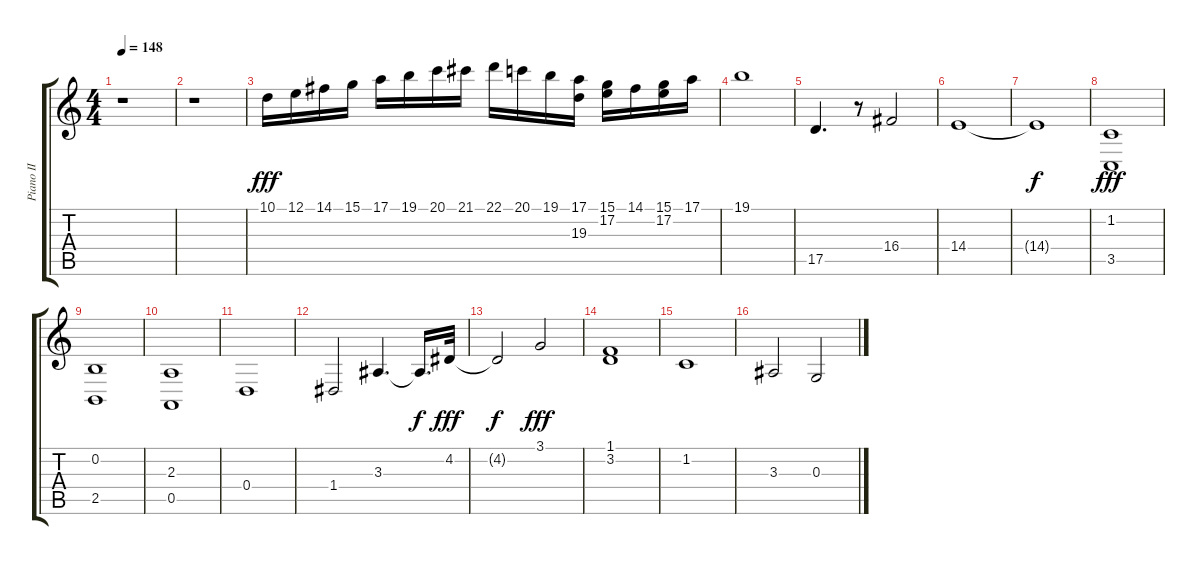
\track ("Piano II" "Piano II") {instrument stringensemble2}
\staff {score tabs}
\tuning (E4 B3 G3 D3 A2 E2) {hide}
\ts (4 4)
\tempo 148
\clef g2
\ks c
r.1{dy mf} |
r.1 |
10.1.16{dy fff instrument stringensemble1} 12.1.16 14.1.16 15.1.16 17.1.16 19.1.16 20.1.16 21.1.16 22.1.16 20.1.16 19.1.16 (17.1 19.3).16 (15.1 17.2).16 14.1.16 (15.1 17.2).16 17.1.16 |
19.1.1 |
17.5.4{d} r.8 16.4.2 |
14.4.1 |
14.4{t}.1{dy f} |
(1.2 3.5).1{dy fff} |
(0.2 2.5).1 |
(2.3 0.5).1 |
0.4.1 |
1.4.2 3.3.4{d} 3.3{t}.16{d dy f} 4.2.32{dy fff} |
4.2{t}.2{dy f} 3.1.2{dy fff} |
(1.1 3.2).1 |
1.2.1 |
3.3.2 0.3.2
